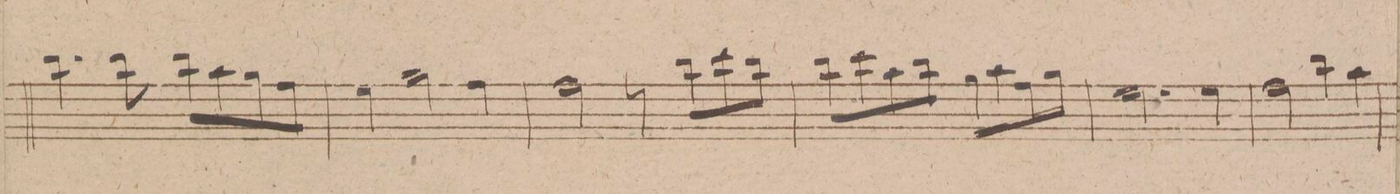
**kern	**dynam
*I"Oboe 1mo	*
*clefG2	*
*k[f#c#g#d#]	*
*met(c)	*
*M4/4	*
4.bb\	.
8bb\	.
8bb\L	.
8aa\	.
8gg#\	.
8ff#\J	.
=266	=266
4ee\	.
2gg#\	.
4ff#\	.
=267	=267
2ff#\	.
8r	.
8bb\L	.
8ccc#\	.
8bb\J	.
=268	=268
8bb\L	.
8ccc#\	.
8aa\	.
8bb\J	.
8gg#\L	.
8aa\	.
8ff#\	.
8gg#\J	.
=269	=269
2.ee\	.
4ee\	.
=270	=270
2dd#\	.
4bb\	.
4aa\	.
=271	=271
*-	*-
